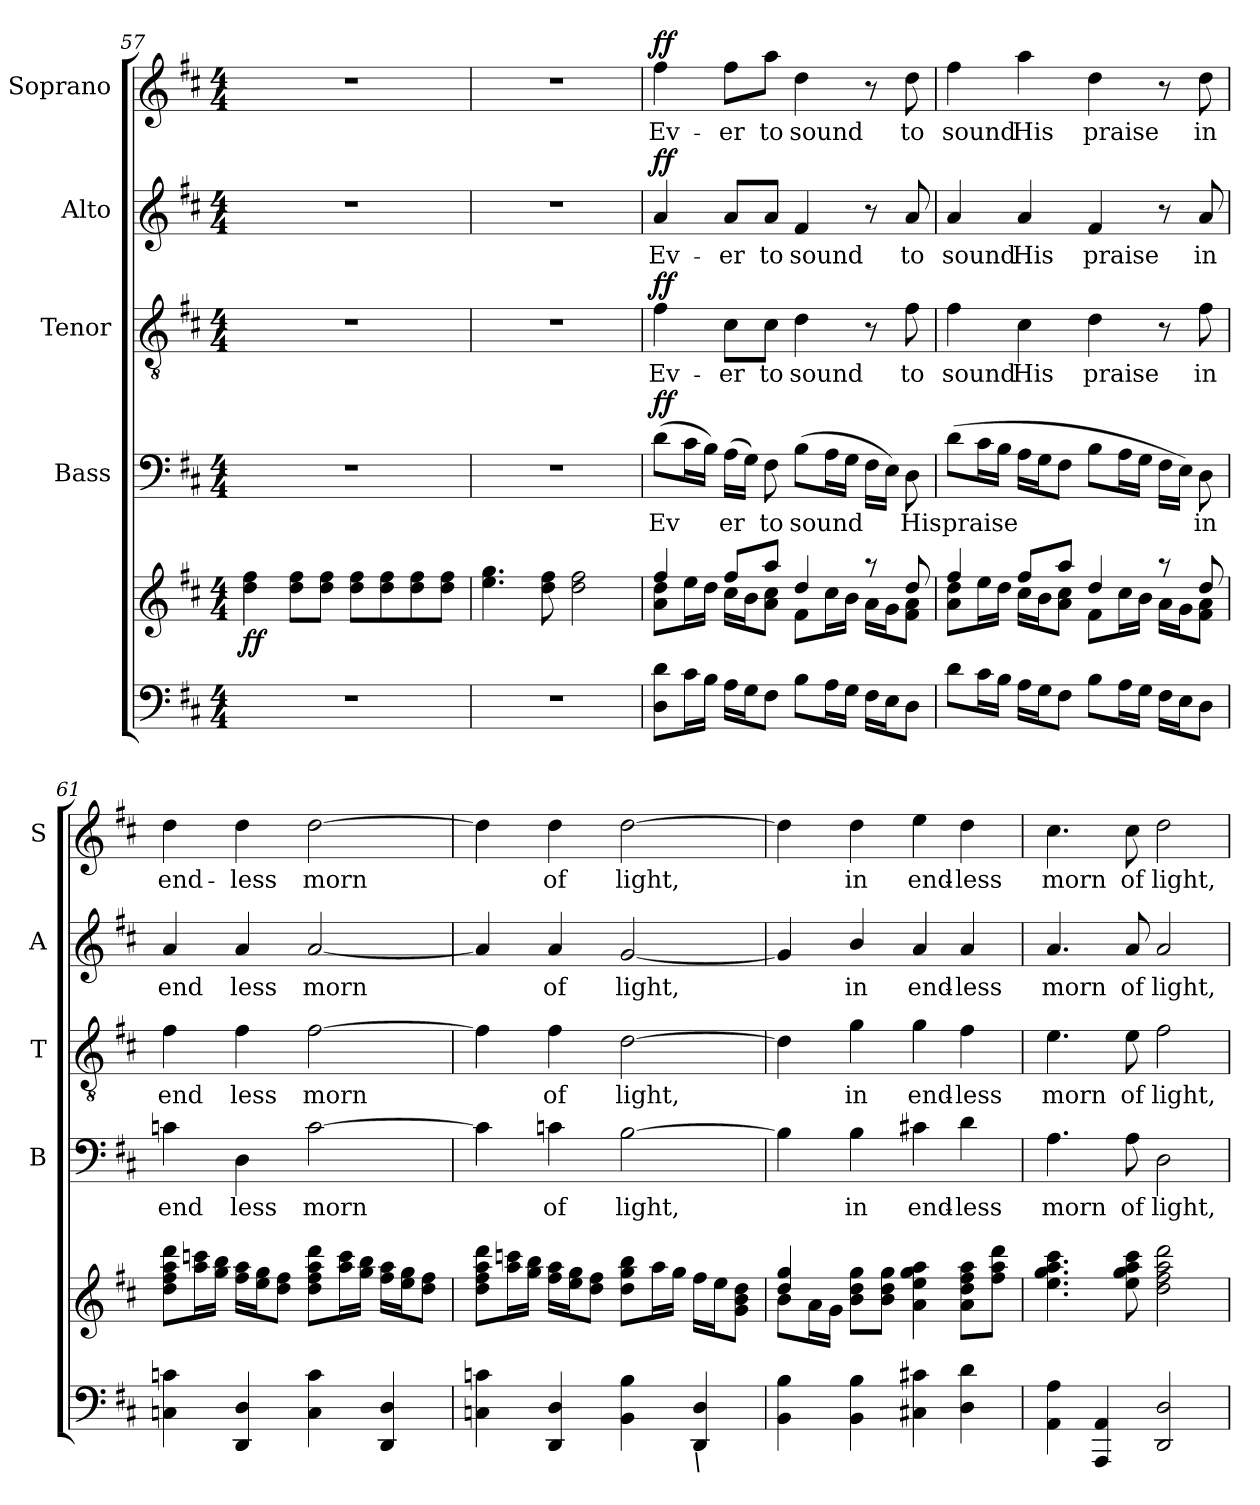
**kern	**kern	**dynam	**kern	**text	**dynam	**kern	**text	**dynam	**kern	**text	**dynam	**kern	**text	**dynam
*part6	*part5	*part5	*part4	*part4	*part4	*part3	*part3	*part3	*part2	*part2	*part2	*part1	*part1	*part1
*staff6	*staff5	*staff5	*staff4	*staff4	*staff4	*staff3	*staff3	*staff3	*staff2	*staff2	*staff2	*staff1	*staff1	*staff1
*	*	*	*I"Bass	*	*	*I"Tenor	*	*	*I"Alto	*	*	*I"Soprano	*	*
*	*	*	*I'B	*	*	*I'T	*	*	*I'A	*	*	*I'S	*	*
*clefF4	*clefG2	*	*clefF4	*	*	*clefGv2	*	*	*clefG2	*	*	*clefG2	*	*
*k[f#c#]	*k[f#c#]	*	*k[f#c#]	*	*	*k[f#c#]	*	*	*k[f#c#]	*	*	*k[f#c#]	*	*
*D:	*D:	*	*D:	*	*	*D:	*	*	*D:	*	*	*D:	*	*
*M4/4	*M4/4	*	*M4/4	*	*	*M4/4	*	*	*M4/4	*	*	*M4/4	*	*
=57	=57	=57	=57	=57	=57	=57	=57	=57	=57	=57	=57	=57	=57	=57
*	*^	*	*	*	*	*	*	*	*	*	*	*	*	*
!	!	!	!LO:DY:b	!	!	!	!	!	!	!	!	!	!	!	!
1r	1ryy	4dd\ 4ff#\	ff	1r	.	.	1r	.	.	1r	.	.	1r	.	.
.	.	8dd\ 8ff#\L	.	.	.	.	.	.	.	.	.	.	.	.	.
.	.	8dd\ 8ff#\J	.	.	.	.	.	.	.	.	.	.	.	.	.
.	.	8dd\ 8ff#\L	.	.	.	.	.	.	.	.	.	.	.	.	.
.	.	8dd\ 8ff#\	.	.	.	.	.	.	.	.	.	.	.	.	.
.	.	8dd\ 8ff#\	.	.	.	.	.	.	.	.	.	.	.	.	.
.	.	8dd\ 8ff#\J	.	.	.	.	.	.	.	.	.	.	.	.	.
=58	=58	=58	=58	=58	=58	=58	=58	=58	=58	=58	=58	=58	=58	=58	=58
1r	1ryy	4.ee\ 4.gg\	.	1r	.	.	1r	.	.	1r	.	.	1r	.	.
.	.	8dd\ 8ff#\	.	.	.	.	.	.	.	.	.	.	.	.	.
.	.	2dd\ 2ff#\	.	.	.	.	.	.	.	.	.	.	.	.	.
=59	=59	=59	=59	=59	=59	=59	=59	=59	=59	=59	=59	=59	=59	=59	=59
!	!	!	!	!	!LO:LY:b	!LO:DY:b	!	!LO:LY:b	!LO:DY:b	!	!LO:LY:b	!LO:DY:b	!	!LO:LY:b	!LO:DY:b
8D\ 8d\L	4ff#/	8a\ 8dd\L	.	(>8d\L	Ev­	ff	4f#\	Ev-	ff	4a/	Ev-	ff	4ff#\	Ev-	ff
16c#\L	.	16ee\L	.	16c#\L	.	.	.	.	.	.	.	.	.	.	.
16B\JJ	.	16dd\JJ	.	16B\JJ)	.	.	.	.	.	.	.	.	.	.	.
!	!	!	!	!	!LO:LY:b	!	!	!LO:LY:b	!	!	!LO:LY:b	!	!	!LO:LY:b	!
16A\LL	8ff#/L	16cc#\LL	.	(>16A\LL	er	.	8c#\L	-er	.	8a/L	-er	.	8ff#\L	-er	.
16G\J	.	16b\J	.	16G\JJ)	.	.	.	.	.	.	.	.	.	.	.
!	!	!	!	!	!LO:LY:b	!	!	!LO:LY:b	!	!	!LO:LY:b	!	!	!LO:LY:b	!
8F#\J	8aa/J	8a\ 8cc#\J	.	8F#\	to	.	8c#\J	to	.	8a/J	to	.	8aa\J	to	.
!	!	!	!	!	!LO:LY:b	!	!	!LO:LY:b	!	!	!LO:LY:b	!	!	!LO:LY:b	!
8B\L	4dd/	8f#\L	.	(>8B\L	sound	.	4d\	sound	.	4f#/	sound	.	4dd\	sound	.
16A\L	.	16cc#\L	.	16A\L	.	.	.	.	.	.	.	.	.	.	.
16G\JJ	.	16b\JJ	.	16G\JJ	.	.	.	.	.	.	.	.	.	.	.
16F#\LL	8raa	16a\LL	.	16F#\LL	.	.	8r	.	.	8r	.	.	8r	.	.
16E\J	.	16g\J	.	16E\JJ)	.	.	.	.	.	.	.	.	.	.	.
!	!	!	!	!	!LO:LY:b	!	!	!LO:LY:b	!	!	!LO:LY:b	!	!	!LO:LY:b	!
8D\J	8dd/	8f#\ 8a\J	.	8D\	His	.	8f#\	to	.	8a/	to	.	8dd\	to	.
!!LO:LB:g=z
=60	=60	=60	=60	=60	=60	=60	=60	=60	=60	=60	=60	=60	=60	=60	=60
!	!	!	!	!	!LO:LY:b	!	!	!LO:LY:b	!	!	!LO:LY:b	!	!	!LO:LY:b	!
8d\L	4ff#/	8a\ 8dd\L	.	(>8d\L	praise	.	4f#\	sound	.	4a/	sound	.	4ff#\	sound	.
16c#\L	.	16ee\L	.	16c#\L	.	.	.	.	.	.	.	.	.	.	.
16B\JJ	.	16dd\JJ	.	16B\JJ	.	.	.	.	.	.	.	.	.	.	.
!	!	!	!	!	!	!	!	!LO:LY:b	!	!	!LO:LY:b	!	!	!LO:LY:b	!
16A\LL	8ff#/L	16cc#\LL	.	16A\LL	.	.	4c#\	His	.	4a/	His	.	4aa\	His	.
16G\J	.	16b\J	.	16G\J	.	.	.	.	.	.	.	.	.	.	.
8F#\J	8aa/J	8a\ 8cc#\J	.	8F#\J	.	.	.	.	.	.	.	.	.	.	.
!	!	!	!	!	!	!	!	!LO:LY:b	!	!	!LO:LY:b	!	!	!LO:LY:b	!
8B\L	4dd/	8f#\L	.	8B\L	.	.	4d\	praise	.	4f#/	praise	.	4dd\	praise	.
16A\L	.	16cc#\L	.	16A\L	.	.	.	.	.	.	.	.	.	.	.
16G\JJ	.	16b\JJ	.	16G\JJ	.	.	.	.	.	.	.	.	.	.	.
16F#\LL	8raa	16a\LL	.	16F#\LL	.	.	8r	.	.	8r	.	.	8r	.	.
16E\J	.	16g\J	.	16E\JJ)	.	.	.	.	.	.	.	.	.	.	.
!	!	!	!	!	!LO:LY:b	!	!	!LO:LY:b	!	!	!LO:LY:b	!	!	!LO:LY:b	!
8D\J	8dd/	8f#\ 8a\J	.	8D\	in	.	8f#\	in	.	8a/	in	.	8dd\	in	.
=61	=61	=61	=61	=61	=61	=61	=61	=61	=61	=61	=61	=61	=61	=61	=61
!	!	!	!	!	!LO:LY:b	!	!	!LO:LY:b	!	!	!LO:LY:b	!	!	!LO:LY:b	!
4Cn\ 4cn\	8dd\ 8ff#\ 8aa\ 8ddd\L	2ryy	.	4cn\	end­	.	4f#\	end­	.	4a/	end­	.	4dd\	end-	.
.	16aa\ 16cccn\L	.	.	.	.	.	.	.	.	.	.	.	.	.	.
.	16gg\ 16bb\JJ	.	.	.	.	.	.	.	.	.	.	.	.	.	.
!	!	!	!	!	!LO:LY:b	!	!	!LO:LY:b	!	!	!LO:LY:b	!	!	!LO:LY:b	!
4DD/ 4D/	16ff#\ 16aa\LL	.	.	4D\	less	.	4f#\	less	.	4a/	less	.	4dd\	-less	.
.	16ee\ 16gg\J	.	.	.	.	.	.	.	.	.	.	.	.	.	.
.	8dd\ 8ff#\J	.	.	.	.	.	.	.	.	.	.	.	.	.	.
!	!	!	!	!	!LO:LY:b	!	!	!LO:LY:b	!	!	!LO:LY:b	!	!	!LO:LY:b	!
4C\ 4c\	8dd\ 8ff#\ 8aa\ 8ddd\L	2ryy	.	[2c\	morn	.	[2f#\	morn	.	[2a/	morn	.	[2dd\	morn	.
.	16aa\ 16ccc\L	.	.	.	.	.	.	.	.	.	.	.	.	.	.
.	16gg\ 16bb\JJ	.	.	.	.	.	.	.	.	.	.	.	.	.	.
4DD/ 4D/	16ff#\ 16aa\LL	.	.	.	.	.	.	.	.	.	.	.	.	.	.
.	16ee\ 16gg\J	.	.	.	.	.	.	.	.	.	.	.	.	.	.
.	8dd\ 8ff#\J	.	.	.	.	.	.	.	.	.	.	.	.	.	.
=62	=62	=62	=62	=62	=62	=62	=62	=62	=62	=62	=62	=62	=62	=62	=62
4Cn\ 4cn\	8dd\ 8ff#\ 8aa\ 8ddd\L	2ryy	.	4c\]	.	.	4f#\]	.	.	4a/]	.	.	4dd\]	.	.
.	16aa\ 16cccn\L	.	.	.	.	.	.	.	.	.	.	.	.	.	.
.	16gg\ 16bb\JJ	.	.	.	.	.	.	.	.	.	.	.	.	.	.
!	!	!	!	!	!LO:LY:b	!	!	!LO:LY:b	!	!	!LO:LY:b	!	!	!LO:LY:b	!
4DD/ 4D/	16ff#\ 16aa\LL	.	.	4c\	of	.	4f#\	of	.	4a/	of	.	4dd\	of	.
.	16ee\ 16gg\J	.	.	.	.	.	.	.	.	.	.	.	.	.	.
.	8dd\ 8ff#\J	.	.	.	.	.	.	.	.	.	.	.	.	.	.
!	!	!	!	!	!LO:LY:b	!	!	!LO:LY:b	!	!	!LO:LY:b	!	!	!LO:LY:b	!
4BB\ 4B\	8dd\ 8gg\ 8bb\L	2ryy	.	[2B\	light,	.	[2d\	light,	.	[2g/	light,	.	[2dd\	light,	.
.	16aa\L	.	.	.	.	.	.	.	.	.	.	.	.	.	.
.	16gg\JJ	.	.	.	.	.	.	.	.	.	.	.	.	.	.
!LO:TX:b:i:t=\	!	!	!	!	!	!	!	!	!	!	!	!	!	!	!
4DD/ 4D/	16ff#\LL	.	.	.	.	.	.	.	.	.	.	.	.	.	.
.	16ee\J	.	.	.	.	.	.	.	.	.	.	.	.	.	.
.	8g\ 8b\ 8dd\J	.	.	.	.	.	.	.	.	.	.	.	.	.	.
=63	=63	=63	=63	=63	=63	=63	=63	=63	=63	=63	=63	=63	=63	=63	=63
4BB\ 4B\	4dd/ 4gg/	8b\L	.	4B\]	.	.	4d\]	.	.	4g/]	.	.	4dd\]	.	.
.	.	16a\L	.	.	.	.	.	.	.	.	.	.	.	.	.
.	.	16g\JJ	.	.	.	.	.	.	.	.	.	.	.	.	.
!	!	!	!	!	!LO:LY:b	!	!	!LO:LY:b	!	!	!LO:LY:b	!	!	!LO:LY:b	!
4BB\ 4B\	8b\ 8dd\ 8gg\L	4ryy	.	4B\	in	.	4g\	in	.	4b/	in	.	4dd\	in	.
.	8b\ 8dd\ 8gg\J	.	.	.	.	.	.	.	.	.	.	.	.	.	.
!	!	!	!	!	!LO:LY:b	!	!	!LO:LY:b	!	!	!LO:LY:b	!	!	!LO:LY:b	!
4C#X\ 4c#X\	4a\ 4ee\ 4gg\ 4aa\	2ryy	.	4c#X\	end-	.	4g\	end-	.	4a/	end-	.	4ee\	end-	.
!	!	!	!	!	!LO:LY:b	!	!	!LO:LY:b	!	!	!LO:LY:b	!	!	!LO:LY:b	!
4D\ 4d\	8a\ 8dd\ 8ff#\ 8aa\L	.	.	4d\	-less	.	4f#\	-less	.	4a/	-less	.	4dd\	-less	.
.	8ff#\ 8aa\ 8ddd\J	.	.	.	.	.	.	.	.	.	.	.	.	.	.
=64	=64	=64	=64	=64	=64	=64	=64	=64	=64	=64	=64	=64	=64	=64	=64
!	!	!	!	!	!LO:LY:b	!	!	!LO:LY:b	!	!	!LO:LY:b	!	!	!LO:LY:b	!
4AA\ 4A\	1ryy	4.ee\ 4.gg\ 4.aa\ 4.ccc#\	.	4.A\	morn	.	4.e\	morn	.	4.a/	morn	.	4.cc#\	morn	.
4AAA/ 4AA/	.	.	.	.	.	.	.	.	.	.	.	.	.	.	.
!	!	!	!	!	!LO:LY:b	!	!	!LO:LY:b	!	!	!LO:LY:b	!	!	!LO:LY:b	!
.	.	8ee\ 8gg\ 8aa\ 8ccc#\	.	8A\	of	.	8e\	of	.	8a/	of	.	8cc#\	of	.
!	!	!	!	!	!LO:LY:b	!	!	!LO:LY:b	!	!	!LO:LY:b	!	!	!LO:LY:b	!
2DD/ 2D/	.	2dd\ 2ff#\ 2aa\ 2ddd\	.	2D\	light,	.	2f#\	light,	.	2a/	light,	.	2dd\	light,	.
*	*v	*v	*	*	*	*	*	*	*	*	*	*	*	*	*
=	=	=	=	=	=	=	=	=	=	=	=	=	=	=
*-	*-	*-	*-	*-	*-	*-	*-	*-	*-	*-	*-	*-	*-	*-
